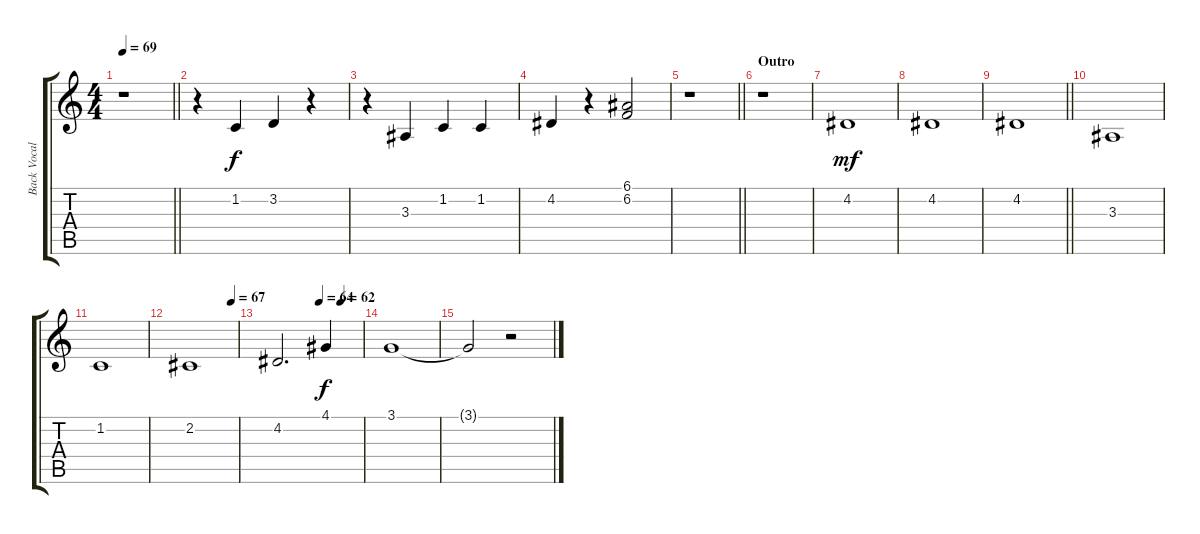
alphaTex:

\track ("Back Vocals: Band" "Back Vocal") {instrument voiceoohs}
\staff {score tabs}
\tuning (E4 B3 G3 D3 A2 E2) {hide}
\ts (4 4)
\tempo 69
\clef g2
\barLineRight lightlight
\ks c
r.1{dy f} |
r.4 1.2.4 3.2.4 r.4 |
r.4 3.3.4 1.2.4 1.2.4 |
4.2.4 r.4 (6.1 6.2).2 |
\barLineRight lightlight
r.1 |
\section ("" "Outro")
r.1 |
4.2.1{dy mf} |
4.2.1 |
\barLineRight lightlight
4.2.1 |
3.3.1 |
1.2.1 |
\tempo (67 0.875)
2.2.1 |
\tempo (64 0.5)
\tempo (62 0.75)
4.2.2{d} 4.1.4{dy f} |
3.1.1 |
3.1{t}.2 r.2
